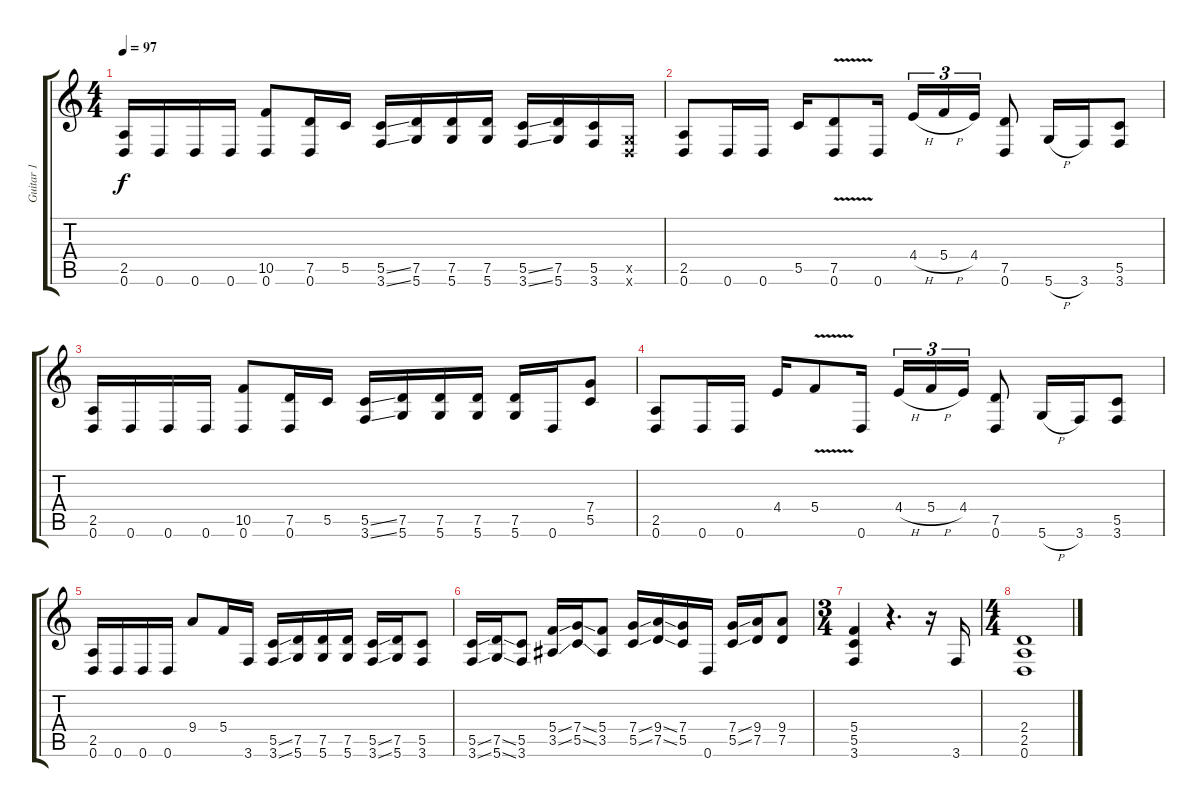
\track ("Guitar 1" "Guitar 1") {instrument overdrivenguitar}
\staff {score tabs}
\tuning (D4 A3 F3 C3 G2 D2) {hide}
\ts (4 4)
\tempo 97
\clef g2
\ks c
(2.5 0.6).16{dy f} 0.6.16 0.6.16 0.6.16 (10.5 0.6).8 (7.5 0.6).16 5.5.16 (5.5{ss} 3.6{ss}).16 (7.5 5.6).16 (7.5 5.6).16 (7.5 5.6).16 (5.5{ss} 3.6{ss}).16 (7.5 5.6).16 (5.5 3.6).16 (0.5{x} 0.6{x}).16 |
(2.5 0.6).8 0.6.16 0.6.16 5.5.16 (7.5{v} 0.6{v}).8 0.6.16 4.4{h}.16{tu (3 2)} 5.4{h}.16{tu (3 2)} 4.4.16{tu (3 2)} (7.5 0.6).8 5.6{h}.16 3.6.16 (5.5 3.6).8 |
(2.5 0.6).16 0.6.16 0.6.16 0.6.16 (10.5 0.6).8 (7.5 0.6).16 5.5.16 (5.5{ss} 3.6{ss}).16 (7.5 5.6).16 (7.5 5.6).16 (7.5 5.6).16 (7.5 5.6).16 0.6.16 (7.4 5.5).8 |
(2.5 0.6).8 0.6.16 0.6.16 4.4.16 5.4{v}.8 0.6.16 4.4{h}.16{tu (3 2)} 5.4{h}.16{tu (3 2)} 4.4.16{tu (3 2)} (7.5 0.6).8 5.6{h}.16 3.6.16 (5.5 3.6).8 |
(2.5 0.6).16 0.6.16 0.6.16 0.6.16 9.4.8 5.4.16 3.6.16 (5.5{ss} 3.6{ss}).16 (7.5 5.6).16 (7.5 5.6).16 (7.5 5.6).16 (5.5{ss} 3.6{ss}).16 (7.5 5.6).16 (5.5 3.6).8 |
(5.5{ss} 3.6{ss}).16 (7.5{ss} 5.6{ss}).16 (5.5 3.6).8 (5.4{ss} 3.5{ss}).16 (7.4{ss} 5.5{ss}).16 (5.4 3.5).8 (7.4{ss} 5.5{ss}).16 (9.4{ss} 7.5{ss}).16 (7.4 5.5).16 0.6.16 (7.4{ss} 5.5{ss}).16 (9.4 7.5).16 (9.4 7.5).8 |
\ts (3 4)
(5.4 5.5 3.6).4 r.4{d} r.16 3.6.16 |
\ts (4 4)
(2.4 2.5 0.6).1
